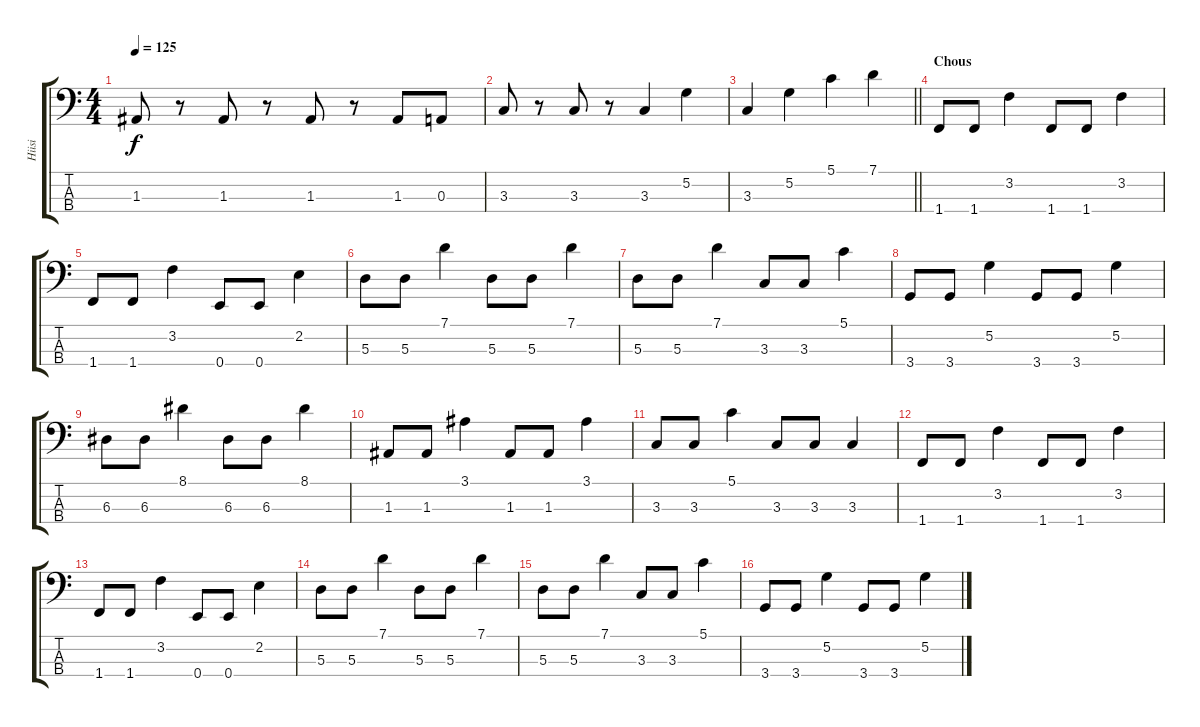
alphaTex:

\track ("Hiisi" "Hiisi") {instrument electricbassfinger}
\staff {score tabs}
\tuning (G2 D2 A1 E1) {hide}
\ts (4 4)
\tempo 125
\clef f4
\ks c
1.3.8{dy f} r.8 1.3.8 r.8 1.3.8 r.8 1.3.8 0.3.8 |
3.3.8 r.8 3.3.8 r.8 3.3.4 5.2.4 |
\barLineRight lightlight
3.3.4 5.2.4 5.1.4 7.1.4 |
\section ("" "Chous")
1.4.8 1.4.8 3.2.4 1.4.8 1.4.8 3.2.4 |
1.4.8 1.4.8 3.2.4 0.4.8 0.4.8 2.2.4 |
5.3.8 5.3.8 7.1.4 5.3.8 5.3.8 7.1.4 |
5.3.8 5.3.8 7.1.4 3.3.8 3.3.8 5.1.4 |
3.4.8 3.4.8 5.2.4 3.4.8 3.4.8 5.2.4 |
6.3.8 6.3.8 8.1.4 6.3.8 6.3.8 8.1.4 |
1.3.8 1.3.8 3.1.4 1.3.8 1.3.8 3.1.4 |
3.3.8 3.3.8 5.1.4 3.3.8 3.3.8 3.3.4 |
1.4.8 1.4.8 3.2.4 1.4.8 1.4.8 3.2.4 |
1.4.8 1.4.8 3.2.4 0.4.8 0.4.8 2.2.4 |
5.3.8 5.3.8 7.1.4 5.3.8 5.3.8 7.1.4 |
5.3.8 5.3.8 7.1.4 3.3.8 3.3.8 5.1.4 |
3.4.8 3.4.8 5.2.4 3.4.8 3.4.8 5.2.4
